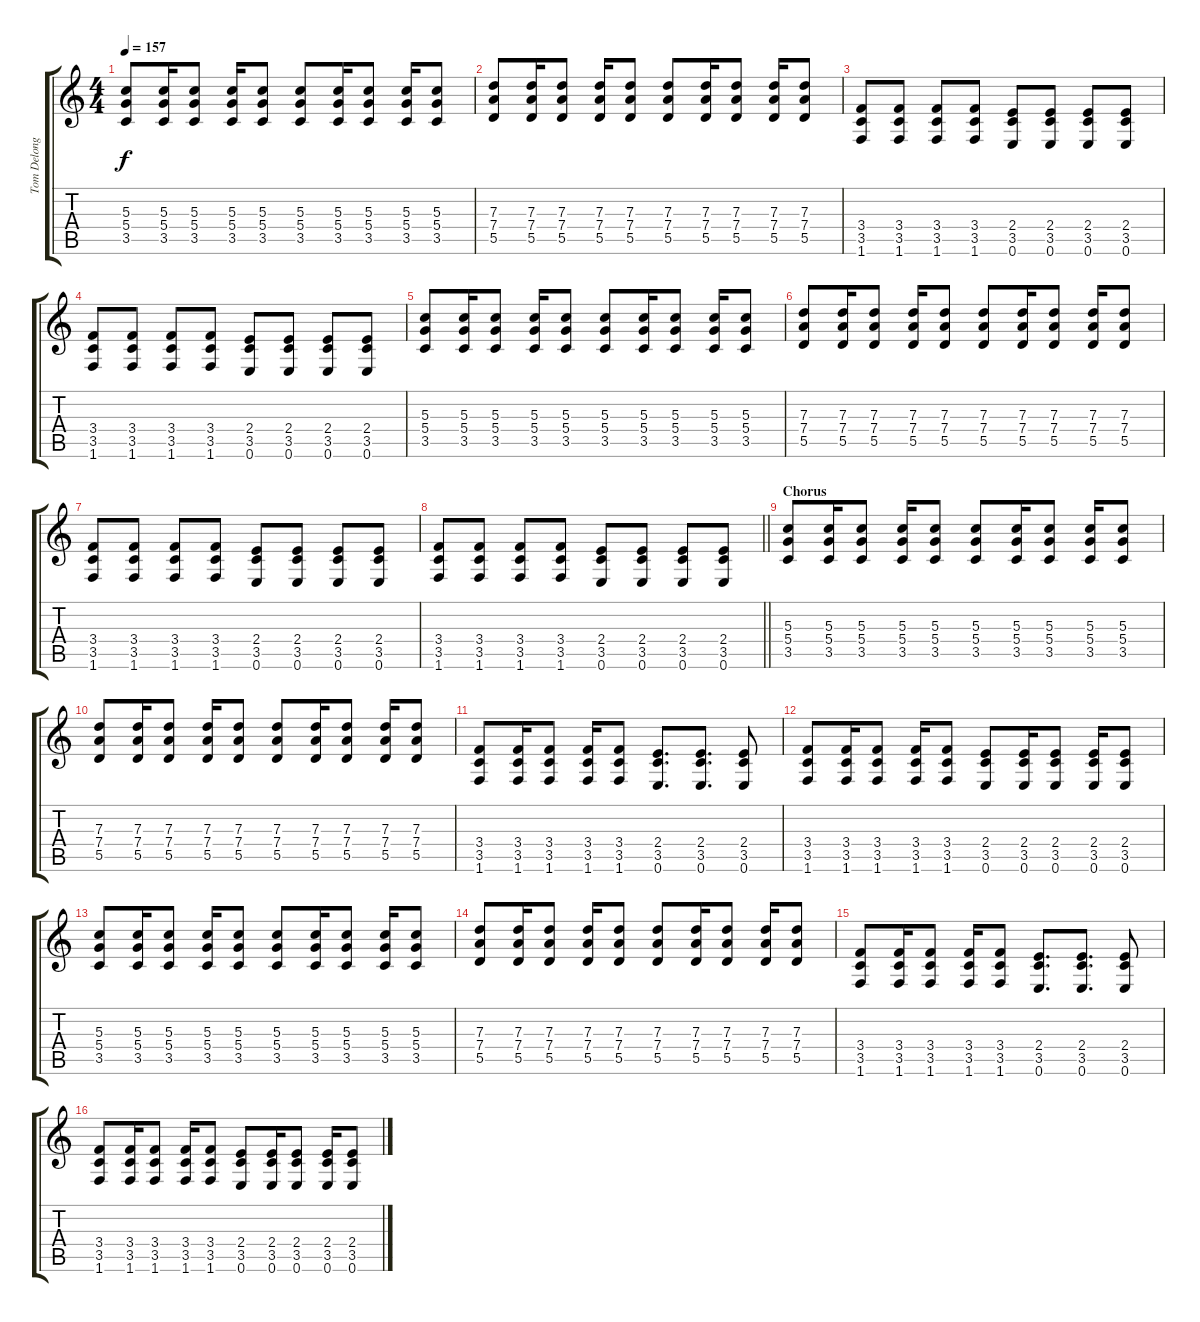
\track ("Tom Delonge - Guitar" "Tom Delong") {instrument distortionguitar}
\staff {score tabs}
\tuning (E4 B3 G3 D3 A2 E2) {hide}
\ts (4 4)
\tempo 157
\clef g2
\ks c
(5.3 5.4 3.5).8{dy f} (5.3 5.4 3.5).16 (5.3 5.4 3.5).8 (5.3 5.4 3.5).16 (5.3 5.4 3.5).8 (5.3 5.4 3.5).8 (5.3 5.4 3.5).16 (5.3 5.4 3.5).8 (5.3 5.4 3.5).16 (5.3 5.4 3.5).8 |
(7.3 7.4 5.5).8 (7.3 7.4 5.5).16 (7.3 7.4 5.5).8 (7.3 7.4 5.5).16 (7.3 7.4 5.5).8 (7.3 7.4 5.5).8 (7.3 7.4 5.5).16 (7.3 7.4 5.5).8 (7.3 7.4 5.5).16 (7.3 7.4 5.5).8 |
(3.4 3.5 1.6).8 (3.4 3.5 1.6).8 (3.4 3.5 1.6).8 (3.4 3.5 1.6).8 (2.4 3.5 0.6).8 (2.4 3.5 0.6).8 (2.4 3.5 0.6).8 (2.4 3.5 0.6).8 |
(3.4 3.5 1.6).8 (3.4 3.5 1.6).8 (3.4 3.5 1.6).8 (3.4 3.5 1.6).8 (2.4 3.5 0.6).8 (2.4 3.5 0.6).8 (2.4 3.5 0.6).8 (2.4 3.5 0.6).8 |
(5.3 5.4 3.5).8 (5.3 5.4 3.5).16 (5.3 5.4 3.5).8 (5.3 5.4 3.5).16 (5.3 5.4 3.5).8 (5.3 5.4 3.5).8 (5.3 5.4 3.5).16 (5.3 5.4 3.5).8 (5.3 5.4 3.5).16 (5.3 5.4 3.5).8 |
(7.3 7.4 5.5).8 (7.3 7.4 5.5).16 (7.3 7.4 5.5).8 (7.3 7.4 5.5).16 (7.3 7.4 5.5).8 (7.3 7.4 5.5).8 (7.3 7.4 5.5).16 (7.3 7.4 5.5).8 (7.3 7.4 5.5).16 (7.3 7.4 5.5).8 |
(3.4 3.5 1.6).8 (3.4 3.5 1.6).8 (3.4 3.5 1.6).8 (3.4 3.5 1.6).8 (2.4 3.5 0.6).8 (2.4 3.5 0.6).8 (2.4 3.5 0.6).8 (2.4 3.5 0.6).8 |
\barLineRight lightlight
(3.4 3.5 1.6).8 (3.4 3.5 1.6).8 (3.4 3.5 1.6).8 (3.4 3.5 1.6).8 (2.4 3.5 0.6).8 (2.4 3.5 0.6).8 (2.4 3.5 0.6).8 (2.4 3.5 0.6).8 |
\section ("" "Chorus")
(5.3 5.4 3.5).8 (5.3 5.4 3.5).16 (5.3 5.4 3.5).8 (5.3 5.4 3.5).16 (5.3 5.4 3.5).8 (5.3 5.4 3.5).8 (5.3 5.4 3.5).16 (5.3 5.4 3.5).8 (5.3 5.4 3.5).16 (5.3 5.4 3.5).8 |
(7.3 7.4 5.5).8 (7.3 7.4 5.5).16 (7.3 7.4 5.5).8 (7.3 7.4 5.5).16 (7.3 7.4 5.5).8 (7.3 7.4 5.5).8 (7.3 7.4 5.5).16 (7.3 7.4 5.5).8 (7.3 7.4 5.5).16 (7.3 7.4 5.5).8 |
(3.4 3.5 1.6).8 (3.4 3.5 1.6).16 (3.4 3.5 1.6).8 (3.4 3.5 1.6).16 (3.4 3.5 1.6).8 (2.4 3.5 0.6).8{d} (2.4 3.5 0.6).8{d} (2.4 3.5 0.6).8 |
(3.4 3.5 1.6).8 (3.4 3.5 1.6).16 (3.4 3.5 1.6).8 (3.4 3.5 1.6).16 (3.4 3.5 1.6).8 (2.4 3.5 0.6).8 (2.4 3.5 0.6).16 (2.4 3.5 0.6).8 (2.4 3.5 0.6).16 (2.4 3.5 0.6).8 |
(5.3 5.4 3.5).8 (5.3 5.4 3.5).16 (5.3 5.4 3.5).8 (5.3 5.4 3.5).16 (5.3 5.4 3.5).8 (5.3 5.4 3.5).8 (5.3 5.4 3.5).16 (5.3 5.4 3.5).8 (5.3 5.4 3.5).16 (5.3 5.4 3.5).8 |
(7.3 7.4 5.5).8 (7.3 7.4 5.5).16 (7.3 7.4 5.5).8 (7.3 7.4 5.5).16 (7.3 7.4 5.5).8 (7.3 7.4 5.5).8 (7.3 7.4 5.5).16 (7.3 7.4 5.5).8 (7.3 7.4 5.5).16 (7.3 7.4 5.5).8 |
(3.4 3.5 1.6).8 (3.4 3.5 1.6).16 (3.4 3.5 1.6).8 (3.4 3.5 1.6).16 (3.4 3.5 1.6).8 (2.4 3.5 0.6).8{d} (2.4 3.5 0.6).8{d} (2.4 3.5 0.6).8 |
(3.4 3.5 1.6).8 (3.4 3.5 1.6).16 (3.4 3.5 1.6).8 (3.4 3.5 1.6).16 (3.4 3.5 1.6).8 (2.4 3.5 0.6).8 (2.4 3.5 0.6).16 (2.4 3.5 0.6).8 (2.4 3.5 0.6).16 (2.4 3.5 0.6).8
